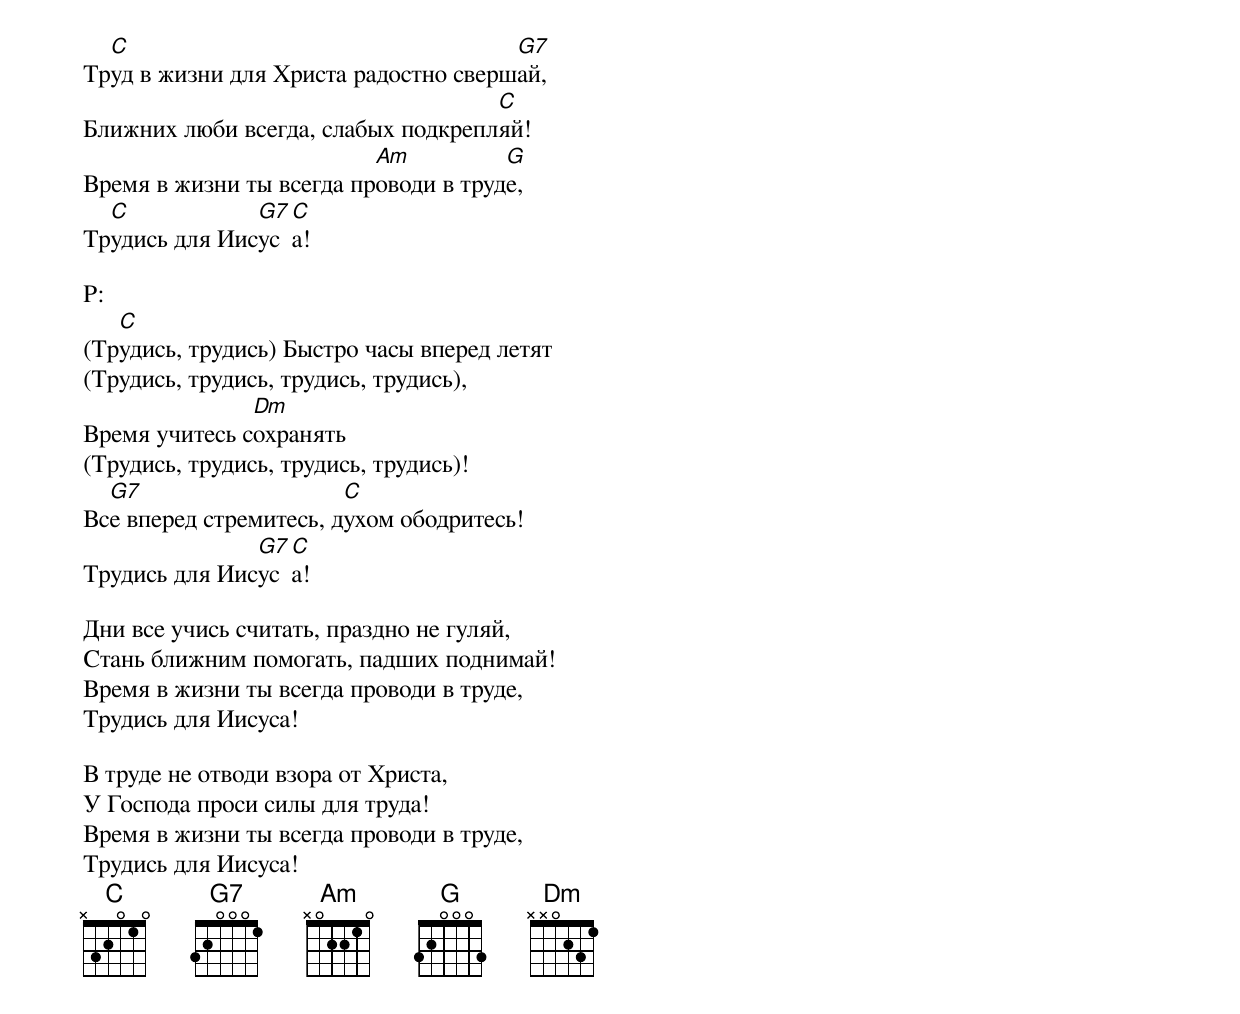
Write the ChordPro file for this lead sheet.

Тр[C]уд в жизни для Христа радостно сверш[G7]ай,
Ближних люби всегда, слабых подкрепл[C]яй!
Время в жизни ты всегда пр[Am]оводи в труд[G]е,
Тр[C]удись для Иис[G7]ус[C]а!

P:
(Тр[C]удись, трудись) Быстро часы вперед летят
(Трудись, трудись, трудись, трудись),
Время учитесь с[Dm]охранять
(Трудись, трудись, трудись, трудись)!
Вс[G7]е вперед стремитесь, д[C]ухом ободритесь!
Трудись для Иис[G7]ус[C]а!

Дни все учись считать, праздно не гуляй,
Стань ближним помогать, падших поднимай!
Время в жизни ты всегда проводи в труде,
Трудись для Иисуса!

В труде не отводи взора от Христа,
У Господа проси силы для труда!
Время в жизни ты всегда проводи в труде,
Трудись для Иисуса!
